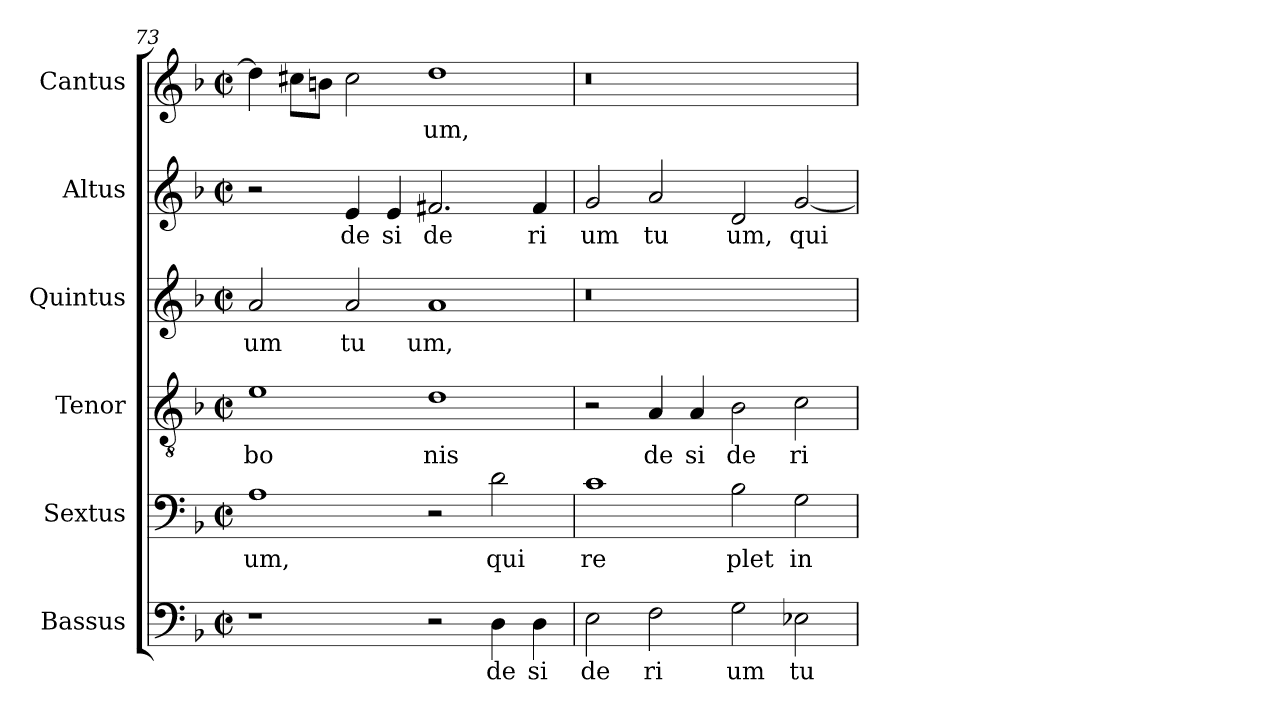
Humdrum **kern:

**kern	**text	**kern	**text	**kern	**text	**kern	**text	**kern	**text	**kern	**text
*part6	*part6	*part5	*part5	*part4	*part4	*part3	*part3	*part2	*part2	*part1	*part1
*staff6	*staff6	*staff5	*staff5	*staff4	*staff4	*staff3	*staff3	*staff2	*staff2	*staff1	*staff1
*I"Bassus	*	*I"Sextus	*	*I"Tenor	*	*I"Quintus	*	*I"Altus	*	*I"Cantus	*
*I'Bassus	*	*I'Sextus	*	*I'Tenor	*	*I'Quintus	*	*I'Altus	*	*I'Cantus	*
!!LO:PB:g=z
*clefF4	*	*clefF4	*	*clefGv2	*	*clefG2	*	*clefG2	*	*clefG2	*
*k[b-]	*	*k[b-]	*	*k[b-]	*	*k[b-]	*	*k[b-]	*	*k[b-]	*
*F:	*	*F:	*	*F:	*	*F:	*	*F:	*	*F:	*
*M2/2	*	*M2/2	*	*M2/2	*	*M2/2	*	*M2/2	*	*M2/2	*
*met(c|)	*	*met(c|)	*	*met(c|)	*	*met(c|)	*	*met(c|)	*	*met(c|)	*
=73	=73	=73	=73	=73	=73	=73	=73	=73	=73	=73	=73
!	!	!	!LO:LY:b:cj	!	!LO:LY:b:cj	!	!LO:LY:b:cj	!	!	!	!LO:LY:b:cj
1r	.	1A	-um,	1e	bo	2a/	um	2r	.	4dd\]	--
!	!	!	!	!	!	!	!	!	!	!	!LO:LY:b:cj
.	.	.	.	.	.	.	.	.	.	8cc#\L	--
!	!	!	!	!	!	!	!	!	!	!	!LO:LY:b:cj
.	.	.	.	.	.	.	.	.	.	8b\J	--
!	!	!	!	!	!	!	!LO:LY:b:cj	!	!LO:LY:b:cj	!	!LO:LY:b:cj
.	.	.	.	.	.	2a/	tu	4e/	de	2cc#\	--
!	!	!	!	!	!	!	!	!	!LO:LY:b:cj	!	!
.	.	.	.	.	.	.	.	4e/	si	.	.
!	!	!	!	!	!LO:LY:b:cj	!	!LO:LY:b:cj	!	!LO:LY:b:cj	!	!LO:LY:b:cj
2r	.	2r	.	1d	nis	1a	um,	2.f#X/	de	1dd	-um,
!	!LO:LY:b:cj	!	!LO:LY:b:cj	!	!	!	!	!	!	!	!
4D\	de	2d\	qui	.	.	.	.	.	.	.	.
!	!LO:LY:b:cj	!	!	!	!	!	!	!	!LO:LY:b:cj	!	!
4D\	si	.	.	.	.	.	.	4f#/	ri	.	.
=74	=74	=74	=74	=74	=74	=74	=74	=74	=74	=74	=74
!	!LO:LY:b:cj	!	!LO:LY:b:cj	!	!	!	!	!	!LO:LY:b:cj	!	!
2E\	de	1c	re	2r	.	0r	.	2g/	um	0r	.
!	!LO:LY:b:cj	!	!	!	!LO:LY:b:cj	!	!	!	!LO:LY:b:cj	!	!
2F\	ri	.	.	4A/	de	.	.	2a/	tu	.	.
!	!	!	!	!	!LO:LY:b:cj	!	!	!	!	!	!
.	.	.	.	4A/	si	.	.	.	.	.	.
!	!LO:LY:b:cj	!	!LO:LY:b:cj	!	!LO:LY:b:cj	!	!	!	!LO:LY:b:cj	!	!
2G\	um	2B-\	plet	2B-\	de	.	.	2d/	um,	.	.
!	!LO:LY:b:cj	!	!LO:LY:b:cj	!	!LO:LY:b:cj	!	!	!	!LO:LY:b:cj	!	!
2E-X\	tu	2G\	in	2c\	ri	.	.	[<2g/	qui	.	.
=	=	=	=	=	=	=	=	=	=	=	=
*-	*-	*-	*-	*-	*-	*-	*-	*-	*-	*-	*-
